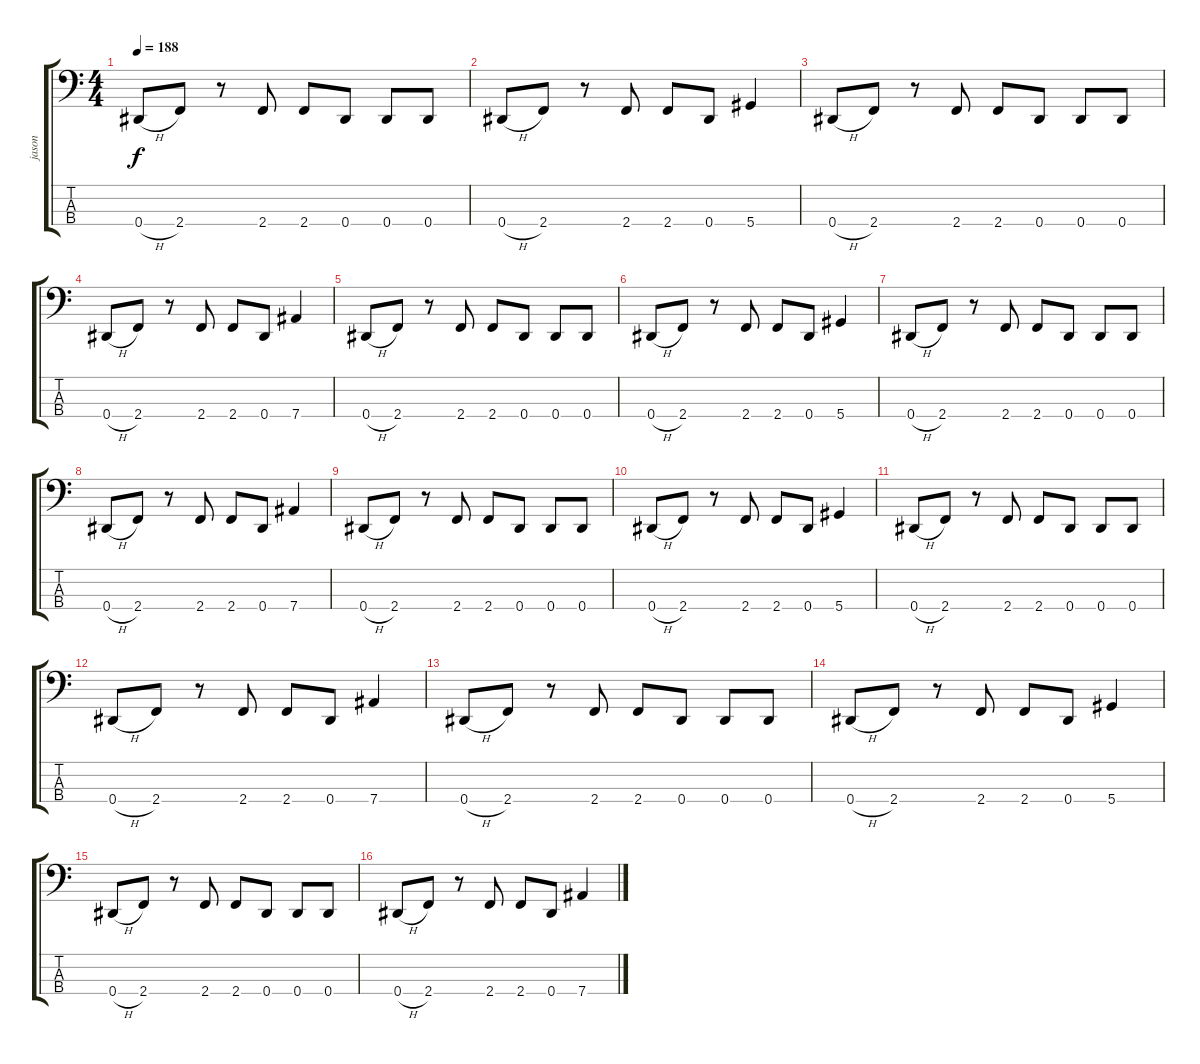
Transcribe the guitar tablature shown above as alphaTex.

\track ("jason" "jason") {instrument electricbasspick}
\staff {score tabs}
\tuning (Gb2 Db2 Ab1 Eb1) {hide}
\ts (4 4)
\tempo 188
\clef f4
\ks c
0.4{h}.8{dy f} 2.4.8 r.8 2.4.8 2.4.8 0.4.8 0.4.8 0.4.8 |
0.4{h}.8 2.4.8 r.8 2.4.8 2.4.8 0.4.8 5.4.4 |
0.4{h}.8 2.4.8 r.8 2.4.8 2.4.8 0.4.8 0.4.8 0.4.8 |
0.4{h}.8 2.4.8 r.8 2.4.8 2.4.8 0.4.8 7.4.4 |
0.4{h}.8 2.4.8 r.8 2.4.8 2.4.8 0.4.8 0.4.8 0.4.8 |
0.4{h}.8 2.4.8 r.8 2.4.8 2.4.8 0.4.8 5.4.4 |
0.4{h}.8 2.4.8 r.8 2.4.8 2.4.8 0.4.8 0.4.8 0.4.8 |
0.4{h}.8 2.4.8 r.8 2.4.8 2.4.8 0.4.8 7.4.4 |
0.4{h}.8 2.4.8 r.8 2.4.8 2.4.8 0.4.8 0.4.8 0.4.8 |
0.4{h}.8 2.4.8 r.8 2.4.8 2.4.8 0.4.8 5.4.4 |
0.4{h}.8 2.4.8 r.8 2.4.8 2.4.8 0.4.8 0.4.8 0.4.8 |
0.4{h}.8 2.4.8 r.8 2.4.8 2.4.8 0.4.8 7.4.4 |
0.4{h}.8 2.4.8 r.8 2.4.8 2.4.8 0.4.8 0.4.8 0.4.8 |
0.4{h}.8 2.4.8 r.8 2.4.8 2.4.8 0.4.8 5.4.4 |
0.4{h}.8 2.4.8 r.8 2.4.8 2.4.8 0.4.8 0.4.8 0.4.8 |
0.4{h}.8 2.4.8 r.8 2.4.8 2.4.8 0.4.8 7.4.4
